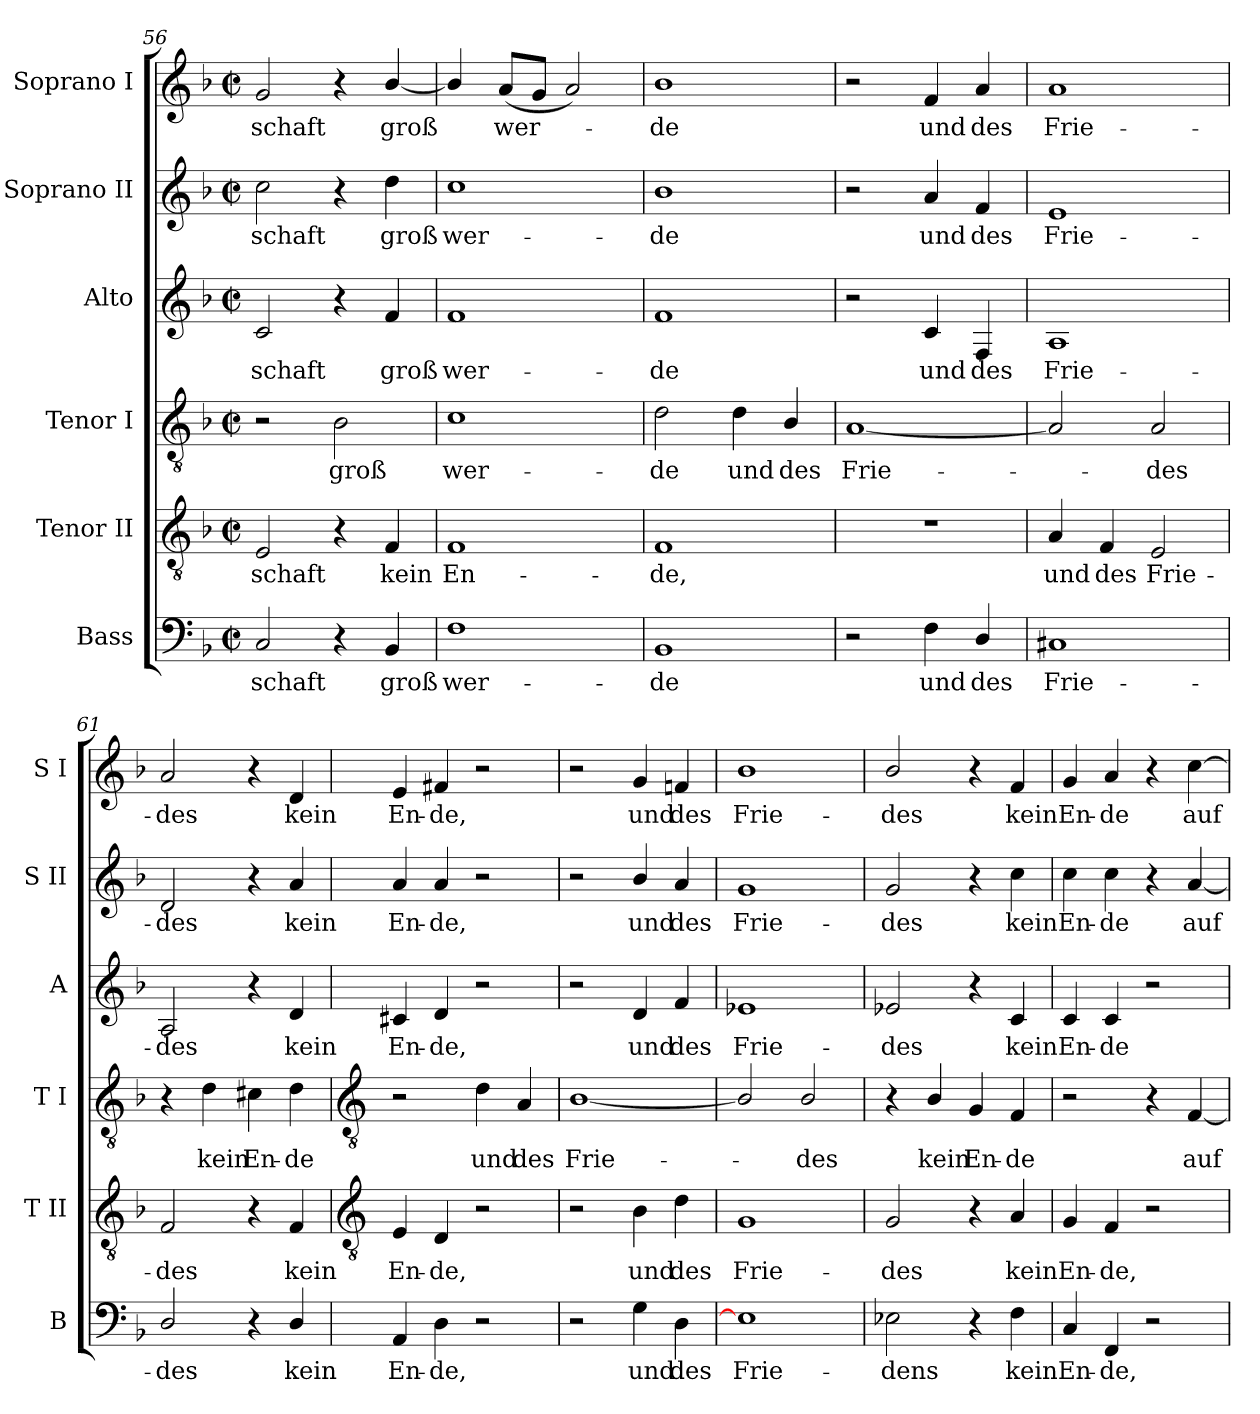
**kern	**text	**kern	**text	**kern	**text	**kern	**text	**kern	**text	**kern	**text
*part6	*part6	*part5	*part5	*part4	*part4	*part3	*part3	*part2	*part2	*part1	*part1
*staff6	*staff6	*staff5	*staff5	*staff4	*staff4	*staff3	*staff3	*staff2	*staff2	*staff1	*staff1
*I"Bass	*	*I"Tenor II	*	*I"Tenor I	*	*I"Alto	*	*I"Soprano II	*	*I"Soprano I	*
*I'B	*	*I'T II	*	*I'T I	*	*I'A	*	*I'S II	*	*I'S I	*
*clefF4	*	*clefGv2	*	*clefGv2	*	*clefG2	*	*clefG2	*	*clefG2	*
*k[b-]	*	*k[b-]	*	*k[b-]	*	*k[b-]	*	*k[b-]	*	*k[b-]	*
*F:	*	*F:	*	*F:	*	*F:	*	*F:	*	*F:	*
*M2/2	*	*M2/2	*	*M2/2	*	*M2/2	*	*M2/2	*	*M2/2	*
*met(c|)	*	*met(c|)	*	*met(c|)	*	*met(c|)	*	*met(c|)	*	*met(c|)	*
=56	=56	=56	=56	=56	=56	=56	=56	=56	=56	=56	=56
!	!LO:LY:b	!	!LO:LY:b	!	!	!	!LO:LY:b	!	!LO:LY:b	!	!LO:LY:b
2C	-schaft	2E	-schaft	2r	.	2c	-schaft	2cc	-schaft	2g	-schaft
!	!	!	!	!	!LO:LY:b	!	!	!	!	!	!
4r	.	4r	.	2B-	groß	4r	.	4r	.	4r	.
!	!LO:LY:b	!	!LO:LY:b	!	!	!	!LO:LY:b	!	!LO:LY:b	!	!LO:LY:b
4BB-	groß	4F	kein	.	.	4f	groß	4dd	groß	[4b-/	groß
=57	=57	=57	=57	=57	=57	=57	=57	=57	=57	=57	=57
!	!LO:LY:b	!	!LO:LY:b	!	!LO:LY:b	!	!LO:LY:b	!	!LO:LY:b	!	!
1F	wer-	1F	En-	1c	wer-	1f	wer-	1cc	wer-	4b-/]	.
!	!	!	!	!	!	!	!	!	!	!	!LO:LY:b
.	.	.	.	.	.	.	.	.	.	(<8aL	wer-
.	.	.	.	.	.	.	.	.	.	8gJ	.
.	.	.	.	.	.	.	.	.	.	2a)	.
=58	=58	=58	=58	=58	=58	=58	=58	=58	=58	=58	=58
!	!LO:LY:b	!	!LO:LY:b	!	!LO:LY:b	!	!LO:LY:b	!	!LO:LY:b	!	!LO:LY:b
1BB-	-de	1F	-de,	2d	-de	1f	-de	1b-	-de	1b-	de
!	!	!	!	!	!LO:LY:b	!	!	!	!	!	!
.	.	.	.	4d	und	.	.	.	.	.	.
!	!	!	!	!	!LO:LY:b	!	!	!	!	!	!
.	.	.	.	4B-/	des	.	.	.	.	.	.
=59	=59	=59	=59	=59	=59	=59	=59	=59	=59	=59	=59
!	!	!	!	!	!LO:LY:b	!	!	!	!	!	!
2r	.	1r	.	[1A	Frie-	2r	.	2r	.	2r	.
!	!LO:LY:b	!	!	!	!	!	!LO:LY:b	!	!LO:LY:b	!	!LO:LY:b
4F	und	.	.	.	.	4c	und	4a	und	4f	und
!	!LO:LY:b	!	!	!	!	!	!LO:LY:b	!	!LO:LY:b	!	!LO:LY:b
4D/	des	.	.	.	.	4F	des	4f	des	4a	des
=60	=60	=60	=60	=60	=60	=60	=60	=60	=60	=60	=60
!	!LO:LY:b	!	!LO:LY:b	!	!	!	!LO:LY:b	!	!LO:LY:b	!	!LO:LY:b
1C#X	Frie-	4A	und	2A]	.	1A	Frie-	1e	Frie-	1a	Frie-
!	!	!	!LO:LY:b	!	!	!	!	!	!	!	!
.	.	4F	des	.	.	.	.	.	.	.	.
!	!	!	!LO:LY:b	!	!LO:LY:b	!	!	!	!	!	!
.	.	2E	Frie-	2A	des	.	.	.	.	.	.
=61	=61	=61	=61	=61	=61	=61	=61	=61	=61	=61	=61
!	!LO:LY:b	!	!LO:LY:b	!	!	!	!LO:LY:b	!	!LO:LY:b	!	!LO:LY:b
2D/	-des	2F	-des	4r	.	2A	-des	2d	-des	2a	-des
!	!	!	!	!	!LO:LY:b	!	!	!	!	!	!
.	.	.	.	4d	kein	.	.	.	.	.	.
!	!	!	!	!	!LO:LY:b	!	!	!	!	!	!
4r	.	4r	.	4c#X	En-	4r	.	4r	.	4r	.
!	!LO:LY:b	!	!LO:LY:b	!	!LO:LY:b	!	!LO:LY:b	!	!LO:LY:b	!	!LO:LY:b
4D/	kein	4F	kein	4d	-de	4d	kein	4a	kein	4d	kein
!!LO:LB:g=z
=62	=62	=62	=62	=62	=62	=62	=62	=62	=62	=62	=62
*	*	*clefGv2	*	*clefGv2	*	*	*	*	*	*	*
!	!LO:LY:b	!	!LO:LY:b	!	!	!	!LO:LY:b	!	!LO:LY:b	!	!LO:LY:b
4AA	En-	4E	En-	2r	.	4c#X	En-	4a	En-	4e	En-
!	!LO:LY:b	!	!LO:LY:b	!	!	!	!LO:LY:b	!	!LO:LY:b	!	!LO:LY:b
4D	-de,	4D	-de,	.	.	4d	-de,	4a	-de,	4f#X	-de,
!	!	!	!	!	!LO:LY:b	!	!	!	!	!	!
2r	.	2r	.	4d	und	2r	.	2r	.	2r	.
!	!	!	!	!	!LO:LY:b	!	!	!	!	!	!
.	.	.	.	4A	des	.	.	.	.	.	.
=63	=63	=63	=63	=63	=63	=63	=63	=63	=63	=63	=63
!	!	!	!	!	!LO:LY:b	!	!	!	!	!	!
2r	.	2r	.	[1B-/	Frie-	2r	.	2r	.	2r	.
!	!LO:LY:b	!	!LO:LY:b	!	!	!	!LO:LY:b	!	!LO:LY:b	!	!LO:LY:b
4G	und	4B-	und	.	.	4d	und	4b-/	und	4g	und
!	!LO:LY:b	!	!LO:LY:b	!	!	!	!LO:LY:b	!	!LO:LY:b	!	!LO:LY:b
4D	des	4d	des	.	.	4f	des	4a	des	4fn	des
=64	=64	=64	=64	=64	=64	=64	=64	=64	=64	=64	=64
!	!LO:LY:b	!	!LO:LY:b	!	!	!	!LO:LY:b	!	!LO:LY:b	!	!LO:LY:b
1E-]	Frie-	1G	Frie-	2B-/]	.	1e-X	Frie-	1g	Frie-	1b-	Frie-
!	!	!	!	!	!LO:LY:b	!	!	!	!	!	!
.	.	.	.	2B-/	des	.	.	.	.	.	.
=65	=65	=65	=65	=65	=65	=65	=65	=65	=65	=65	=65
!	!LO:LY:b	!	!LO:LY:b	!	!	!	!LO:LY:b	!	!LO:LY:b	!	!LO:LY:b
2E-X	-dens	2G	-des	4r	.	2e-X	-des	2g	-des	2b-/	-des
!	!	!	!	!	!LO:LY:b	!	!	!	!	!	!
.	.	.	.	4B-/	kein	.	.	.	.	.	.
!	!	!	!	!	!LO:LY:b	!	!	!	!	!	!
4r	.	4r	.	4G	En-	4r	.	4r	.	4r	.
!	!LO:LY:b	!	!LO:LY:b	!	!LO:LY:b	!	!LO:LY:b	!	!LO:LY:b	!	!LO:LY:b
4F	kein	4A	kein	4F	-de	4c	kein	4cc	kein	4f	kein
=66	=66	=66	=66	=66	=66	=66	=66	=66	=66	=66	=66
!	!LO:LY:b	!	!LO:LY:b	!	!	!	!LO:LY:b	!	!LO:LY:b	!	!LO:LY:b
4C	En-	4G	En-	2r	.	4c	En-	4cc	En-	4g	En-
!	!LO:LY:b	!	!LO:LY:b	!	!	!	!LO:LY:b	!	!LO:LY:b	!	!LO:LY:b
4FF	-de,	4F	-de,	.	.	4c	-de	4cc	-de	4a	-de
2r	.	2r	.	4r	.	2r	.	4r	.	4r	.
!	!	!	!	!	!LO:LY:b	!	!	!	!LO:LY:b	!	!LO:LY:b
.	.	.	.	[4F	auf	.	.	[4a	auf	[4cc	auf
=	=	=	=	=	=	=	=	=	=	=	=
*-	*-	*-	*-	*-	*-	*-	*-	*-	*-	*-	*-
